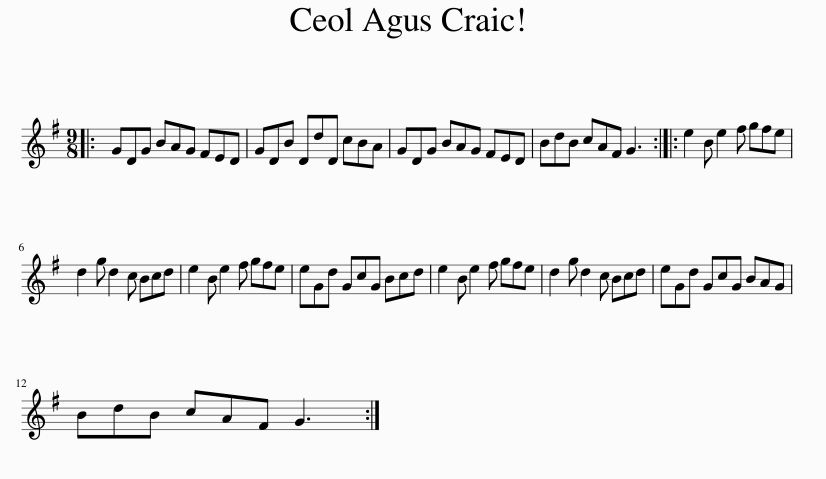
X:1
L:1/8
M:9/8
I:linebreak $
K:G
V:1 treble
V:1
|: GDG BAG FED | GDB DdD cBA | GDG BAG FED | BdB cAF G3 :: e2 B e2 f gfe |$ %5
 d2 g d2 c Bcd | e2 B e2 f gfe | eGd GcG Bcd | e2 B e2 f gfe | d2 g d2 c Bcd | %10
 eGd GcG BAG |$ BdB cAF G3 :| %12
